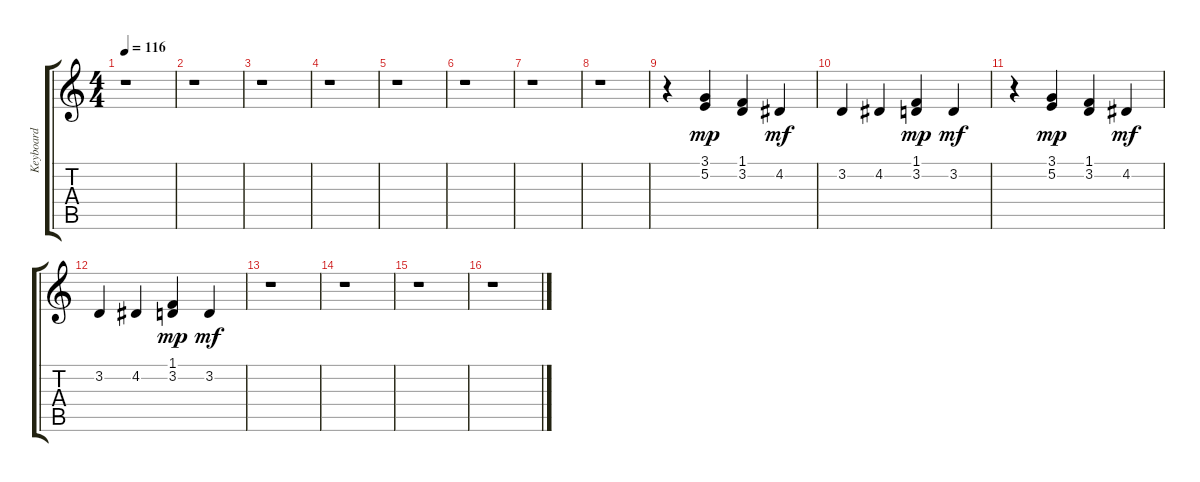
\track ("Keyboard" "Keyboard") {instrument choiraahs}
\staff {score tabs}
\tuning (E4 B3 G3 D3 A2 E2) {hide}
\ts (4 4)
\tempo 116
\clef g2
\ks c
r.1{dy f} |
r.1 |
r.1 |
r.1 |
r.1 |
r.1 |
r.1 |
r.1 |
r.4 (3.1 5.2).4{dy mp} (1.1 3.2).4 4.2.4{dy mf} |
3.2.4 4.2.4 (1.1 3.2).4{dy mp} 3.2.4{dy mf} |
r.4 (3.1 5.2).4{dy mp} (1.1 3.2).4 4.2.4{dy mf} |
3.2.4 4.2.4 (1.1 3.2).4{dy mp} 3.2.4{dy mf} |
r.1 |
r.1 |
r.1 |
r.1
